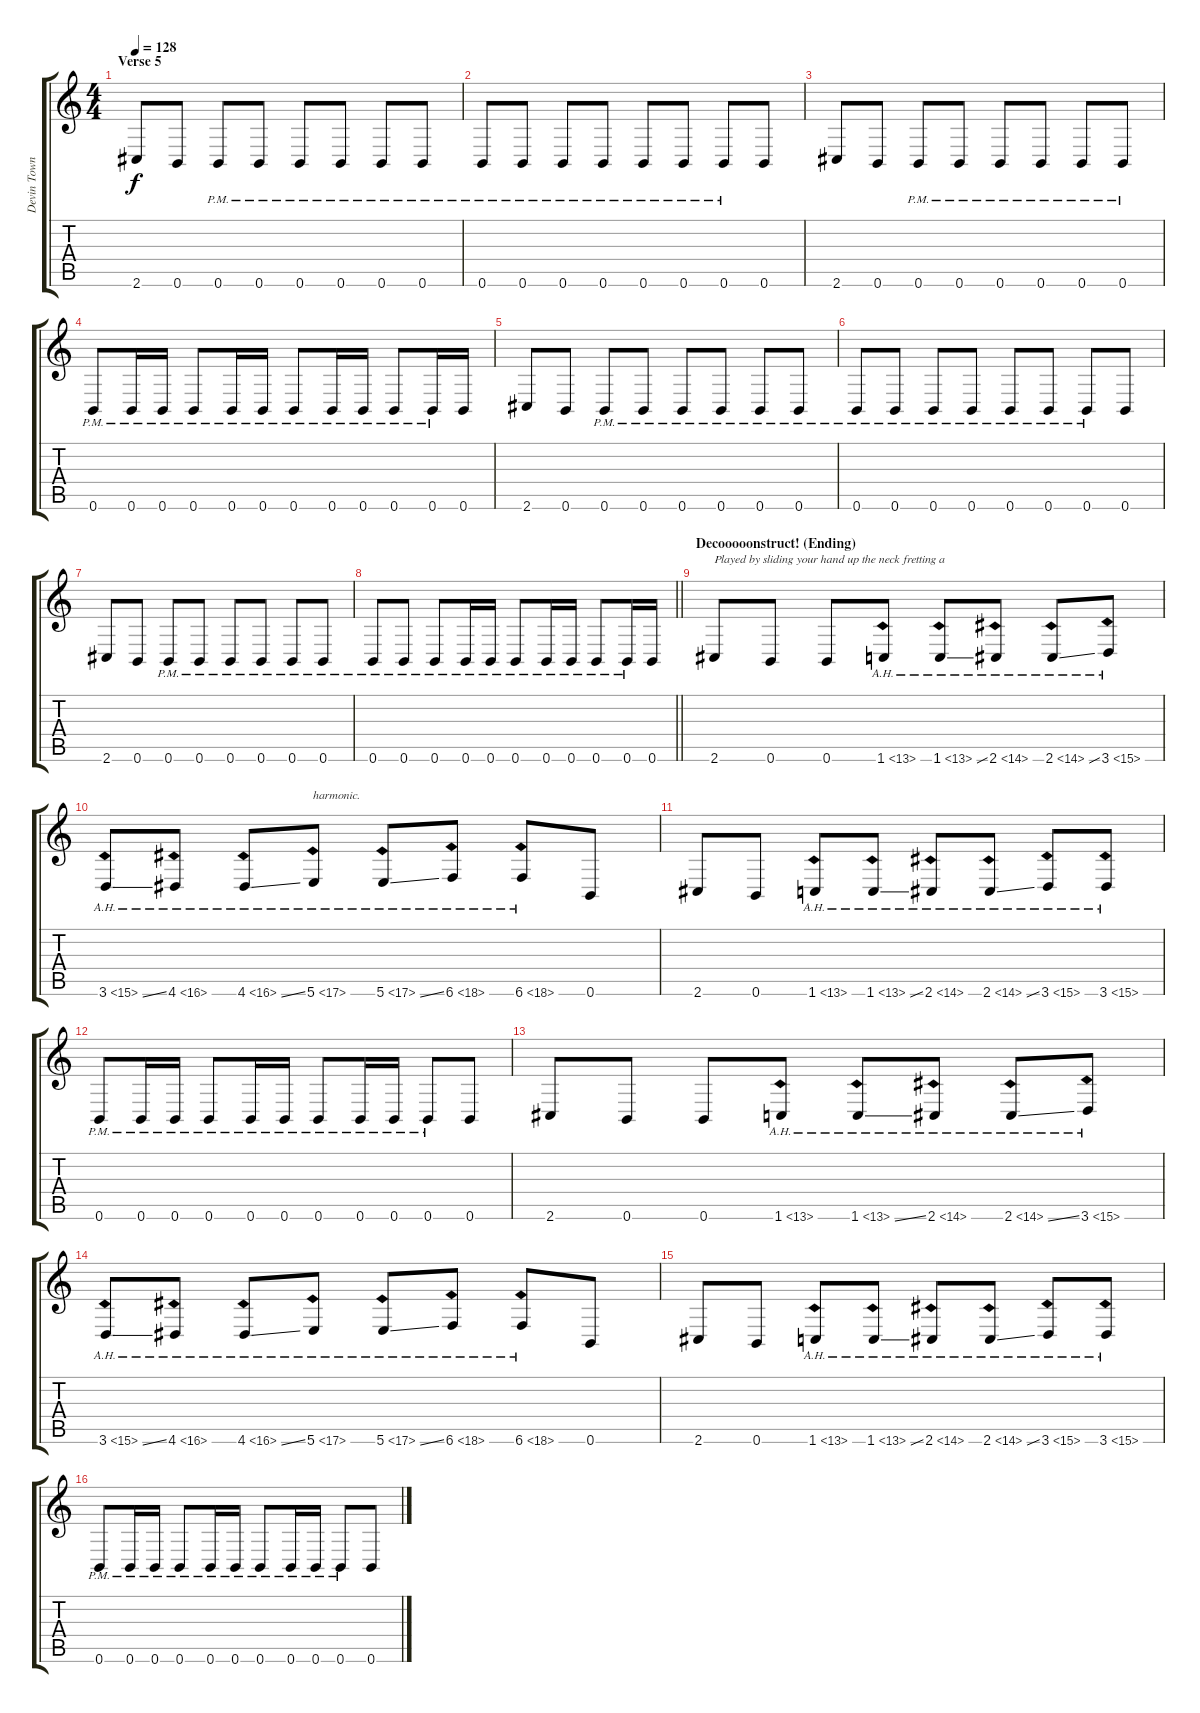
\track ("Devin Townsend" "Devin Town") {instrument distortionguitar}
\staff {score tabs}
\tuning (Eb4 B3 Gb3 B2 Gb2 B1) {hide}
\ts (4 4)
\section ("" "Verse 5")
\tempo 128
\clef g2
\ks c
2.6.8{dy f} 0.6.8 0.6{pm}.8 0.6{pm}.8 0.6{pm}.8 0.6{pm}.8 0.6{pm}.8 0.6{pm}.8 |
0.6{pm}.8 0.6{pm}.8 0.6{pm}.8 0.6{pm}.8 0.6{pm}.8 0.6{pm}.8 0.6{pm}.8 0.6.8 |
2.6.8 0.6.8 0.6{pm}.8 0.6{pm}.8 0.6{pm}.8 0.6{pm}.8 0.6{pm}.8 0.6{pm}.8 |
0.6{pm}.8 0.6{pm}.16 0.6{pm}.16 0.6{pm}.8 0.6{pm}.16 0.6{pm}.16 0.6{pm}.8 0.6{pm}.16 0.6{pm}.16 0.6{pm}.8 0.6{pm}.16 0.6.16 |
2.6.8 0.6.8 0.6{pm}.8 0.6{pm}.8 0.6{pm}.8 0.6{pm}.8 0.6{pm}.8 0.6{pm}.8 |
0.6{pm}.8 0.6{pm}.8 0.6{pm}.8 0.6{pm}.8 0.6{pm}.8 0.6{pm}.8 0.6{pm}.8 0.6.8 |
2.6.8 0.6.8 0.6{pm}.8 0.6{pm}.8 0.6{pm}.8 0.6{pm}.8 0.6{pm}.8 0.6{pm}.8 |
\barLineRight lightlight
0.6{pm}.8 0.6{pm}.8 0.6{pm}.8 0.6{pm}.16 0.6{pm}.16 0.6{pm}.8 0.6{pm}.16 0.6{pm}.16 0.6{pm}.8 0.6{pm}.16 0.6.16 |
\section ("" "Decooooonstruct! (Ending)")
2.6.8{txt "Played by sliding your hand up the neck fretting a"} 0.6.8 0.6.8 1.6{ah 12}.8 1.6{ah 12 ss}.8 2.6{ah 12}.8 2.6{ah 12 ss}.8 3.6{ah 12}.8 |
3.6{ah 12 ss}.8 4.6{ah 12}.8 4.6{ah 12 ss}.8 5.6{ah 12}.8{txt "harmonic."} 5.6{ah 12 ss}.8 6.6{ah 12}.8 6.6{ah 12}.8 0.6.8 |
2.6.8 0.6.8 1.6{ah 12}.8 1.6{ah 12 ss}.8 2.6{ah 12}.8 2.6{ah 12 ss}.8 3.6{ah 12}.8 3.6{ah 12}.8 |
0.6{pm}.8 0.6{pm}.16 0.6{pm}.16 0.6{pm}.8 0.6{pm}.16 0.6{pm}.16 0.6{pm}.8 0.6{pm}.16 0.6{pm}.16 0.6{pm}.8 0.6.8 |
2.6.8 0.6.8 0.6.8 1.6{ah 12}.8 1.6{ah 12 ss}.8 2.6{ah 12}.8 2.6{ah 12 ss}.8 3.6{ah 12}.8 |
3.6{ah 12 ss}.8 4.6{ah 12}.8 4.6{ah 12 ss}.8 5.6{ah 12}.8 5.6{ah 12 ss}.8 6.6{ah 12}.8 6.6{ah 12}.8 0.6.8 |
2.6.8 0.6.8 1.6{ah 12}.8 1.6{ah 12 ss}.8 2.6{ah 12}.8 2.6{ah 12 ss}.8 3.6{ah 12}.8 3.6{ah 12}.8 |
0.6{pm}.8 0.6{pm}.16 0.6{pm}.16 0.6{pm}.8 0.6{pm}.16 0.6{pm}.16 0.6{pm}.8 0.6{pm}.16 0.6{pm}.16 0.6{pm}.8 0.6.8
